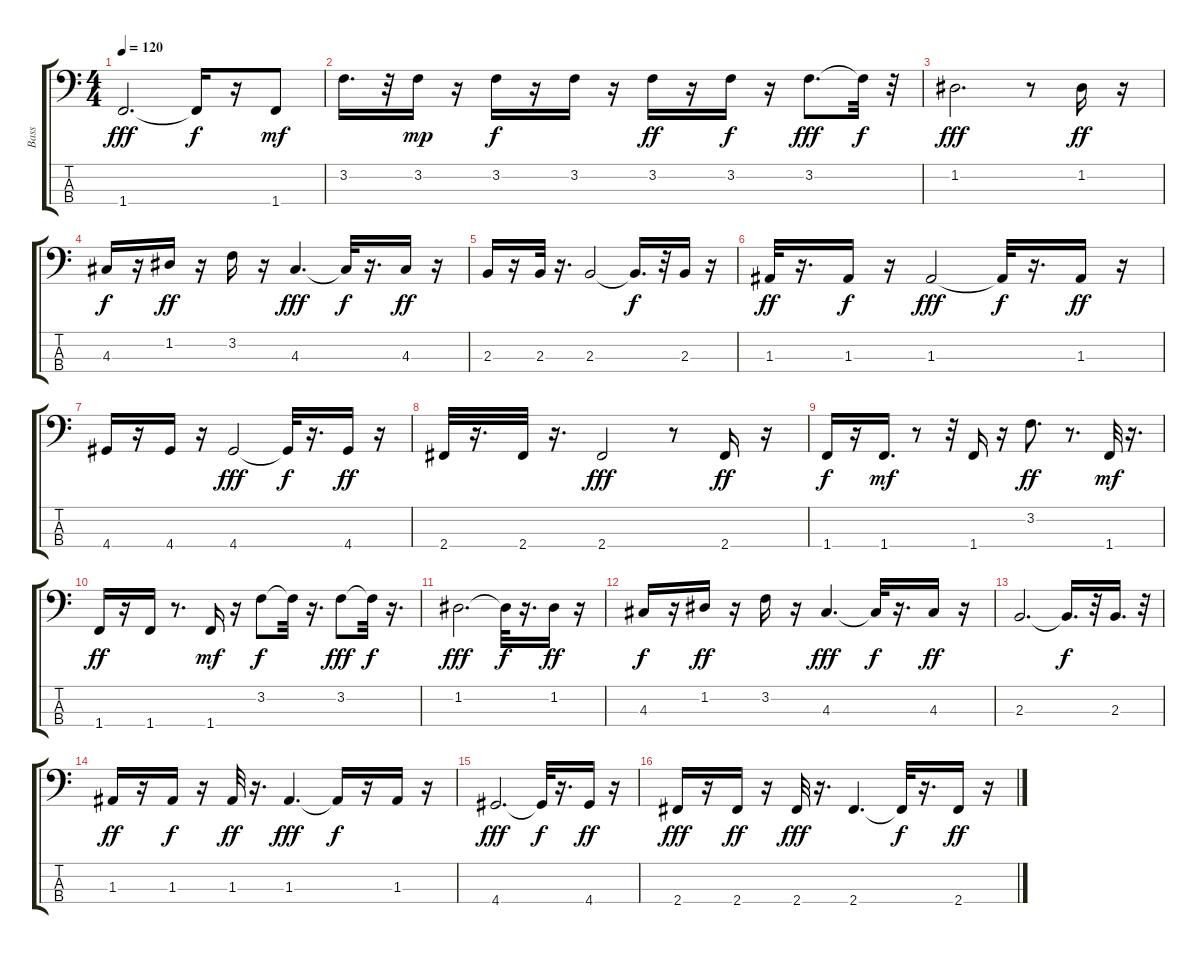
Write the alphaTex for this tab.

\track ("Bass" "Bass") {instrument electricbassfinger}
\staff {score tabs}
\tuning (G2 D2 A1 E1) {hide}
\ts (4 4)
\tempo 120
\clef f4
\ks c
1.4.2{d dy fff} 1.4{t}.16{dy f} r.16 1.4.8{dy mf} |
3.2.16{d} r.32 3.2.16{dy mp} r.16 3.2.16{dy f} r.16 3.2.16 r.16 3.2.16{dy ff} r.16 3.2.16{dy f} r.16 3.2.8{d dy fff} 3.2{t}.32{dy f} r.32 |
1.2.2{d dy fff} r.8 1.2.16{dy ff} r.16 |
4.3.16{dy f} r.16 1.2.16{dy ff} r.16 3.2.16 r.16 4.3.4{d dy fff} 4.3{t}.32{dy f} r.16{d} 4.3.16{dy ff} r.16 |
2.3.16 r.16 2.3.32 r.16{d} 2.3.2 2.3{t}.16{d dy f} r.32 2.3.16 r.16 |
1.3.32{dy ff} r.16{d} 1.3.16{dy f} r.16 1.3.2{dy fff} 1.3{t}.32{dy f} r.16{d} 1.3.16{dy ff} r.16 |
4.4.16 r.16 4.4.16 r.16 4.4.2{dy fff} 4.4{t}.32{dy f} r.16{d} 4.4.16{dy ff} r.16 |
2.4.32 r.16{d} 2.4.32 r.16{d} 2.4.2{dy fff} r.8 2.4.16{dy ff} r.16 |
1.4.16{dy f} r.16 1.4.16{d dy mf} r.8 r.32 1.4.16 r.16 3.2.8{d dy ff} r.8{d} 1.4.32{dy mf} r.16{d} |
1.4.16{dy ff} r.16 1.4.16 r.8{d} 1.4.16{dy mf} r.16 3.2.8{dy f} 3.2{t}.32 r.16{d} 3.2.8{dy fff} 3.2{t}.32{dy f} r.16{d} |
1.2.2{d dy fff} 1.2{t}.32{dy f} r.16{d} 1.2.16{dy ff} r.16 |
4.3.16{dy f} r.16 1.2.16{dy ff} r.16 3.2.16 r.16 4.3.4{d dy fff} 4.3{t}.32{dy f} r.16{d} 4.3.16{dy ff} r.16 |
2.3.2{d} 2.3{t}.16{d dy f} r.32 2.3.16{d} r.32 |
1.3.16{dy ff} r.16 1.3.16{dy f} r.16 1.3.32{dy ff} r.16{d} 1.3.4{d dy fff} 1.3{t}.16{dy f} r.16 1.3.16 r.16 |
4.4.2{d dy fff} 4.4{t}.32{dy f} r.16{d} 4.4.16{dy ff} r.16 |
2.4.16{dy fff} r.16 2.4.16{dy ff} r.16 2.4.32{dy fff} r.16{d} 2.4.4{d} 2.4{t}.32{dy f} r.16{d} 2.4.16{dy ff} r.16
